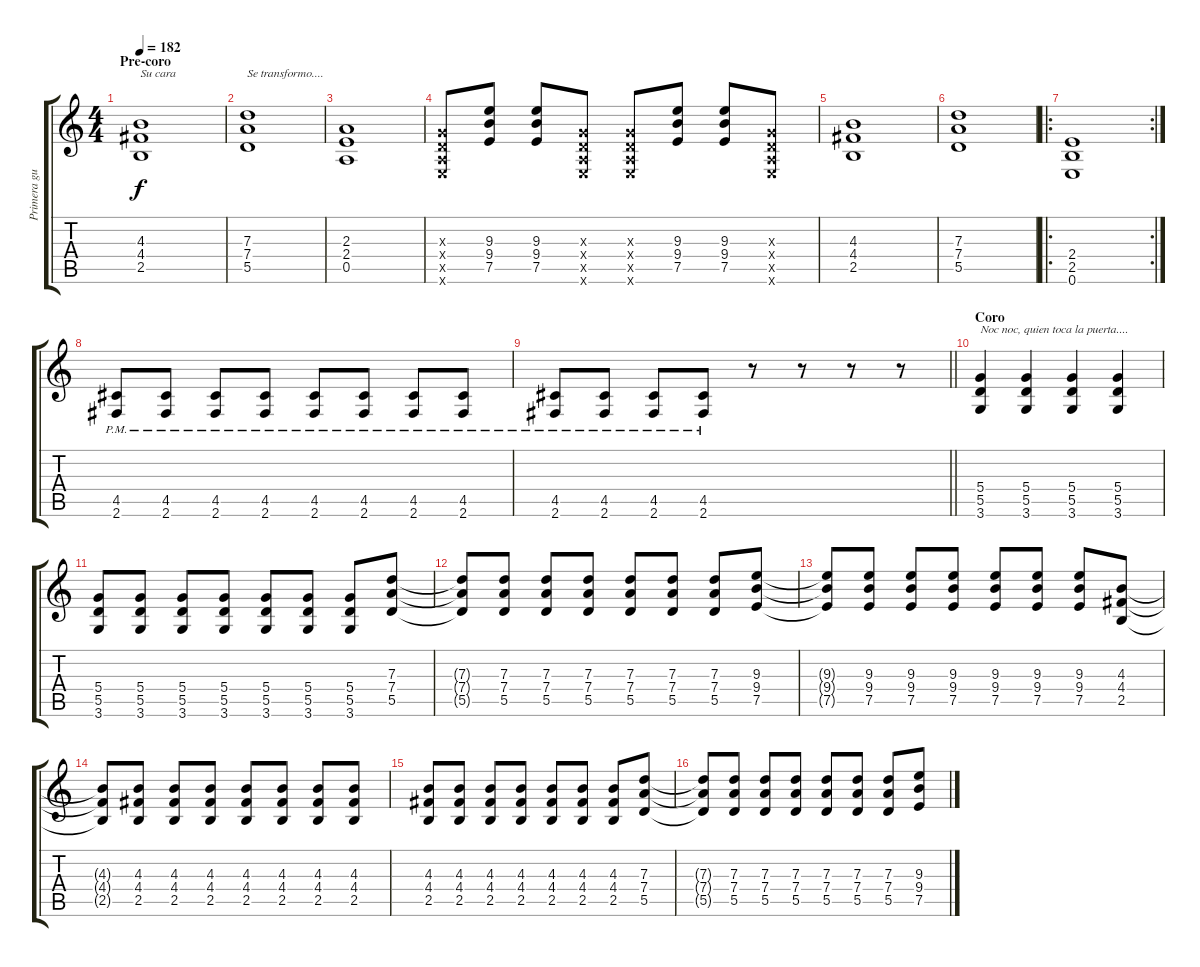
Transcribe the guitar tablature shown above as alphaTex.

\track ("Primera guitarra" "Primera gu") {instrument overdrivenguitar}
\staff {score tabs}
\tuning (E4 B3 G3 D3 A2 E2) {hide}
\ts (4 4)
\section ("" "Pre-coro")
\tempo 182
\clef g2
\ks c
(4.3 4.4 2.5).1{txt "Su cara " dy f volume 16} |
(7.3 7.4 5.5).1{txt "Se transformo...."} |
(2.3 2.4 0.5).1 |
(0.3{x} 0.4{x} 0.5{x} 0.6{x}).8 (9.3 9.4 7.5).8 (9.3 9.4 7.5).8 (0.3{x} 0.4{x} 0.5{x} 0.6{x}).8 (0.3{x} 0.4{x} 0.5{x} 0.6{x}).8 (9.3 9.4 7.5).8 (9.3 9.4 7.5).8 (0.3{x} 0.4{x} 0.5{x} 0.6{x}).8 |
(4.3 4.4 2.5).1 |
(7.3 7.4 5.5).1 |
\ro
\rc 2
(2.4 2.5 0.6).1 |
(4.5 2.6{pm}).8 (4.5 2.6{pm}).8 (4.5 2.6{pm}).8 (4.5 2.6{pm}).8 (4.5 2.6{pm}).8 (4.5 2.6{pm}).8 (4.5 2.6{pm}).8 (4.5 2.6{pm}).8 |
\barLineRight lightlight
(4.5 2.6{pm}).8 (4.5 2.6{pm}).8 (4.5 2.6{pm}).8 (4.5 2.6{pm}).8 r.8 r.8 r.8 r.8 |
\section ("" "Coro")
(5.4 5.5 3.6).4{txt "Noc noc, quien toca la puerta...."} (5.4 5.5 3.6).4 (5.4 5.5 3.6).4 (5.4 5.5 3.6).4 |
(5.4 5.5 3.6).8 (5.4 5.5 3.6).8 (5.4 5.5 3.6).8 (5.4 5.5 3.6).8 (5.4 5.5 3.6).8 (5.4 5.5 3.6).8 (5.4 5.5 3.6).8 (7.3 7.4 5.5).8 |
(7.3{t} 7.4{t} 5.5{t}).8 (7.3 7.4 5.5).8 (7.3 7.4 5.5).8 (7.3 7.4 5.5).8 (7.3 7.4 5.5).8 (7.3 7.4 5.5).8 (7.3 7.4 5.5).8 (9.3 9.4 7.5).8 |
(9.3{t} 9.4{t} 7.5{t}).8 (9.3 9.4 7.5).8 (9.3 9.4 7.5).8 (9.3 9.4 7.5).8 (9.3 9.4 7.5).8 (9.3 9.4 7.5).8 (9.3 9.4 7.5).8 (4.3 4.4 2.5).8 |
(4.3{t} 4.4{t} 2.5{t}).8 (4.3 4.4 2.5).8 (4.3 4.4 2.5).8 (4.3 4.4 2.5).8 (4.3 4.4 2.5).8 (4.3 4.4 2.5).8 (4.3 4.4 2.5).8 (4.3 4.4 2.5).8 |
(4.3 4.4 2.5).8 (4.3 4.4 2.5).8 (4.3 4.4 2.5).8 (4.3 4.4 2.5).8 (4.3 4.4 2.5).8 (4.3 4.4 2.5).8 (4.3 4.4 2.5).8 (7.3 7.4 5.5).8 |
(7.3{t} 7.4{t} 5.5{t}).8 (7.3 7.4 5.5).8 (7.3 7.4 5.5).8 (7.3 7.4 5.5).8 (7.3 7.4 5.5).8 (7.3 7.4 5.5).8 (7.3 7.4 5.5).8 (9.3 9.4 7.5).8
